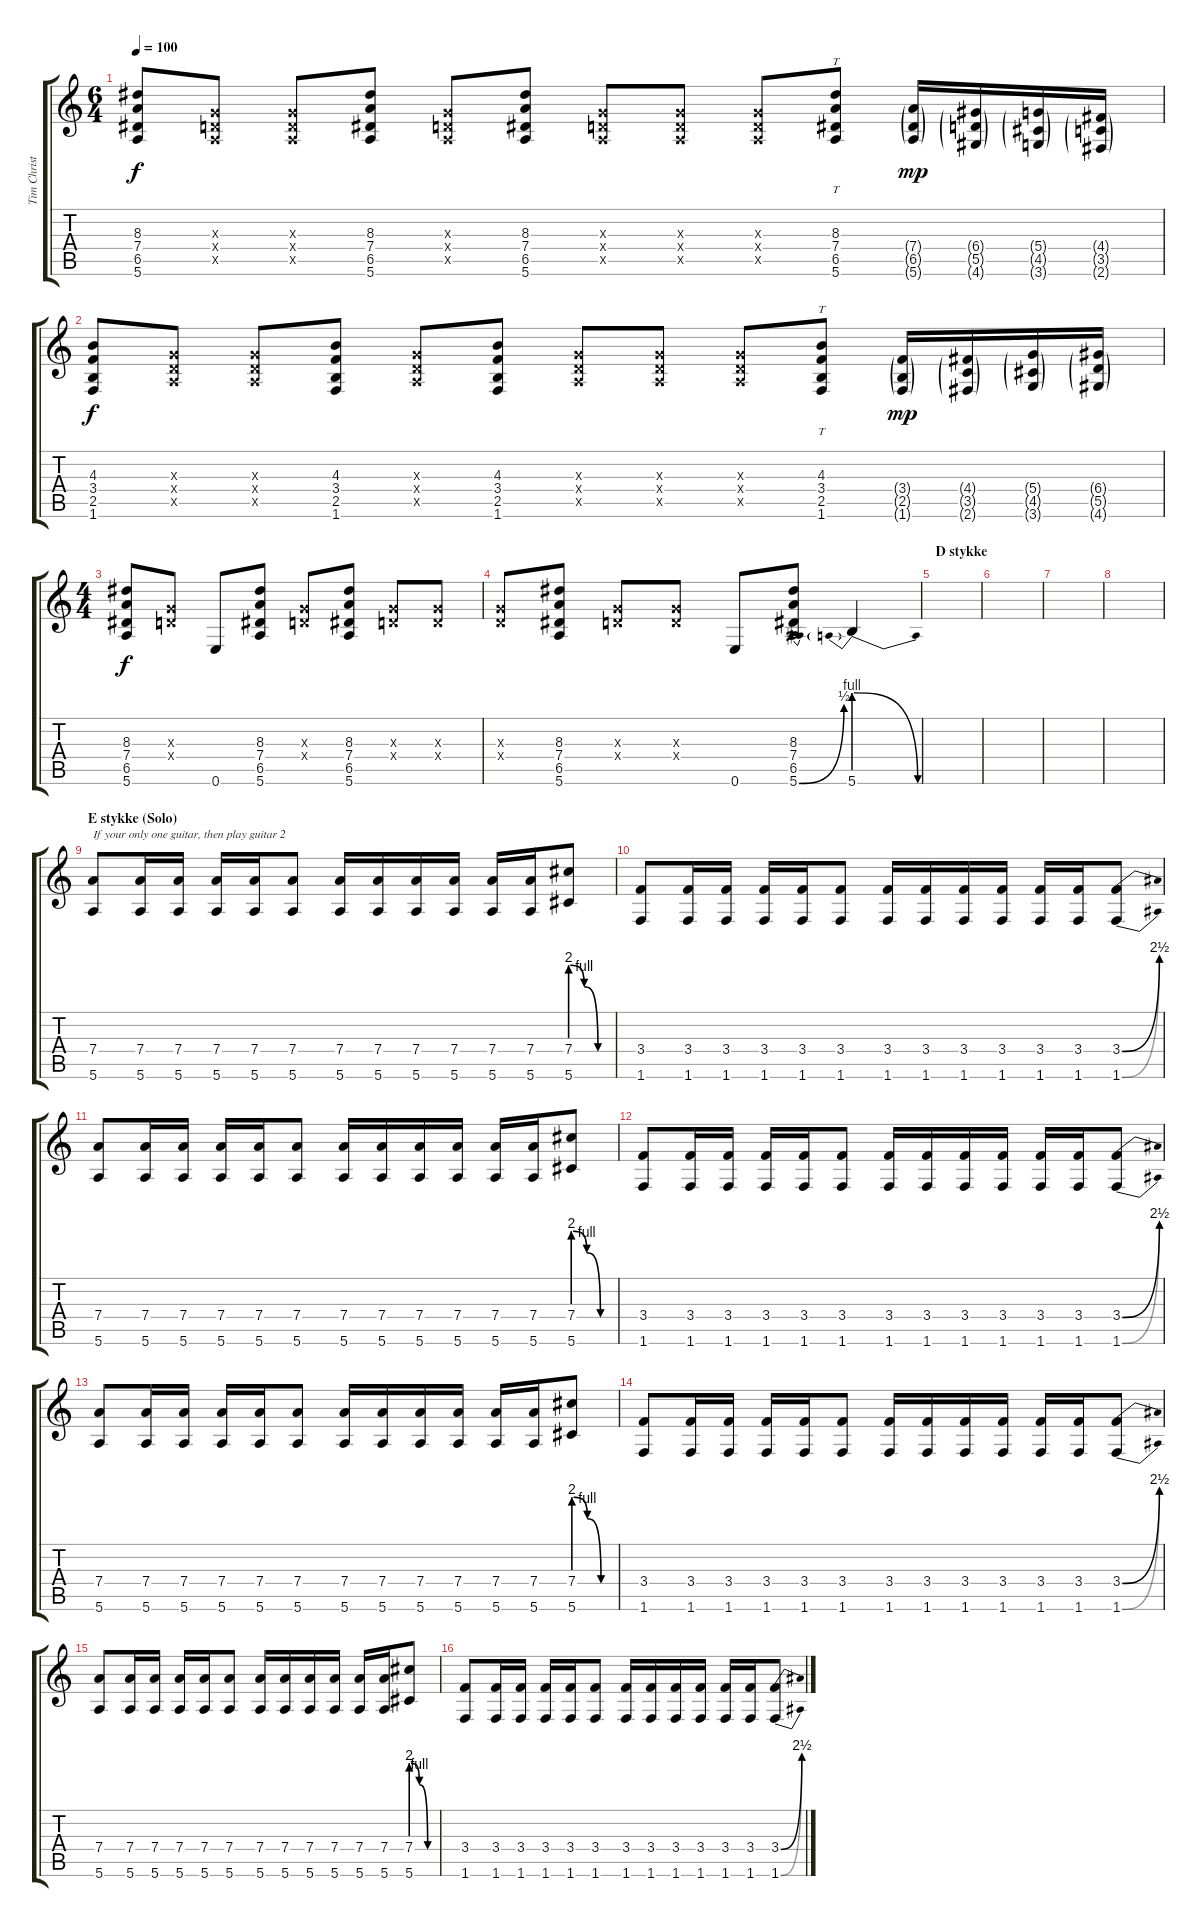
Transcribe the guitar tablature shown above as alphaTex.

\track ("Tim Christensen (Guitar 1)" "Tim Christ") {instrument distortionguitar}
\staff {score tabs}
\tuning (E4 B3 G3 D3 A2 E2) {hide}
\ts (6 4)
\tempo 100
\clef g2
\ks c
(8.3 7.4 6.5 5.6).8{dy f} (0.3{x} 0.4{x} 0.5{x}).8 (0.3{x} 0.4{x} 0.5{x}).8 (8.3 7.4 6.5 5.6).8 (0.3{x} 0.4{x} 0.5{x}).8 (8.3 7.4 6.5 5.6).8 (0.3{x} 0.4{x} 0.5{x}).8 (0.3{x} 0.4{x} 0.5{x}).8 (0.3{x} 0.4{x} 0.5{x}).8 (8.3 7.4 6.5 5.6).8{tt} (7.4{g} 6.5{g} 5.6{g}).16{dy mp} (6.4{g} 5.5{g} 4.6{g}).16 (5.4{g} 4.5{g} 3.6{g}).16 (4.4{g} 3.5{g} 2.6{g}).16 |
(4.3 3.4 2.5 1.6).8{dy f} (0.3{x} 0.4{x} 0.5{x}).8 (0.3{x} 0.4{x} 0.5{x}).8 (4.3 3.4 2.5 1.6).8 (0.3{x} 0.4{x} 0.5{x}).8 (4.3 3.4 2.5 1.6).8 (0.3{x} 0.4{x} 0.5{x}).8 (0.3{x} 0.4{x} 0.5{x}).8 (0.3{x} 0.4{x} 0.5{x}).8 (4.3 3.4 2.5 1.6).8{tt} (3.4{g} 2.5{g} 1.6{g}).16{dy mp} (4.4{g} 3.5{g} 2.6{g}).16 (5.4{g} 4.5{g} 3.6{g}).16 (6.4{g} 5.5{g} 4.6{g}).16 |
\ts (4 4)
(8.3 7.4 6.5 5.6).8{dy f} (0.3{x} 0.4{x}).8 0.6.8 (8.3 7.4 6.5 5.6).8 (0.3{x} 0.4{x}).8 (8.3 7.4 6.5 5.6).8 (0.3{x} 0.4{x}).8 (0.3{x} 0.4{x}).8 |
(0.3{x} 0.4{x}).8 (8.3 7.4 6.5 5.6).8 (0.3{x} 0.4{x}).8 (0.3{x} 0.4{x}).8 0.6.8 (8.3 7.4 6.5 5.6{be (bend 0 0 60 2)}).8 5.6{be (prebendrelease 0 4 60 0)}.4 |
\section ("" "D stykke")
|
|
|
|
\section ("" "E stykke (Solo)")
(7.4 5.6).8{txt "If your only one guitar, then play guitar 2" volume 8 balance 8} (7.4 5.6).16 (7.4 5.6).16 (7.4 5.6).16 (7.4 5.6).16 (7.4 5.6).8 (7.4 5.6).16 (7.4 5.6).16 (7.4 5.6).16 (7.4 5.6).16 (7.4 5.6).16 (7.4 5.6).16 (7.4{be (custom 0 8 20 4 40 0 60 0)} 5.6{be (custom 0 8 20 4 40 0 60 0)}).8 |
(3.4 1.6).8 (3.4 1.6).16 (3.4 1.6).16 (3.4 1.6).16 (3.4 1.6).16 (3.4 1.6).8 (3.4 1.6).16 (3.4 1.6).16 (3.4 1.6).16 (3.4 1.6).16 (3.4 1.6).16 (3.4 1.6).16 (3.4{be (bend 0 0 60 10)} 1.6{be (bend 0 0 60 10)}).8 |
(7.4 5.6).8 (7.4 5.6).16 (7.4 5.6).16 (7.4 5.6).16 (7.4 5.6).16 (7.4 5.6).8 (7.4 5.6).16 (7.4 5.6).16 (7.4 5.6).16 (7.4 5.6).16 (7.4 5.6).16 (7.4 5.6).16 (7.4{be (custom 0 8 20 4 40 0 60 0)} 5.6{be (custom 0 8 20 4 40 0 60 0)}).8 |
(3.4 1.6).8 (3.4 1.6).16 (3.4 1.6).16 (3.4 1.6).16 (3.4 1.6).16 (3.4 1.6).8 (3.4 1.6).16 (3.4 1.6).16 (3.4 1.6).16 (3.4 1.6).16 (3.4 1.6).16 (3.4 1.6).16 (3.4{be (bend 0 0 60 10)} 1.6{be (bend 0 0 60 10)}).8 |
(7.4 5.6).8 (7.4 5.6).16 (7.4 5.6).16 (7.4 5.6).16 (7.4 5.6).16 (7.4 5.6).8 (7.4 5.6).16 (7.4 5.6).16 (7.4 5.6).16 (7.4 5.6).16 (7.4 5.6).16 (7.4 5.6).16 (7.4{be (custom 0 8 20 4 40 0 60 0)} 5.6{be (custom 0 8 20 4 40 0 60 0)}).8 |
(3.4 1.6).8 (3.4 1.6).16 (3.4 1.6).16 (3.4 1.6).16 (3.4 1.6).16 (3.4 1.6).8 (3.4 1.6).16 (3.4 1.6).16 (3.4 1.6).16 (3.4 1.6).16 (3.4 1.6).16 (3.4 1.6).16 (3.4{be (bend 0 0 60 10)} 1.6{be (bend 0 0 60 10)}).8 |
(7.4 5.6).8 (7.4 5.6).16 (7.4 5.6).16 (7.4 5.6).16 (7.4 5.6).16 (7.4 5.6).8 (7.4 5.6).16 (7.4 5.6).16 (7.4 5.6).16 (7.4 5.6).16 (7.4 5.6).16 (7.4 5.6).16 (7.4{be (custom 0 8 20 4 40 0 60 0)} 5.6{be (custom 0 8 20 4 40 0 60 0)}).8 |
(3.4 1.6).8 (3.4 1.6).16 (3.4 1.6).16 (3.4 1.6).16 (3.4 1.6).16 (3.4 1.6).8 (3.4 1.6).16 (3.4 1.6).16 (3.4 1.6).16 (3.4 1.6).16 (3.4 1.6).16 (3.4 1.6).16 (3.4{be (bend 0 0 60 10)} 1.6{be (bend 0 0 60 10)}).8
